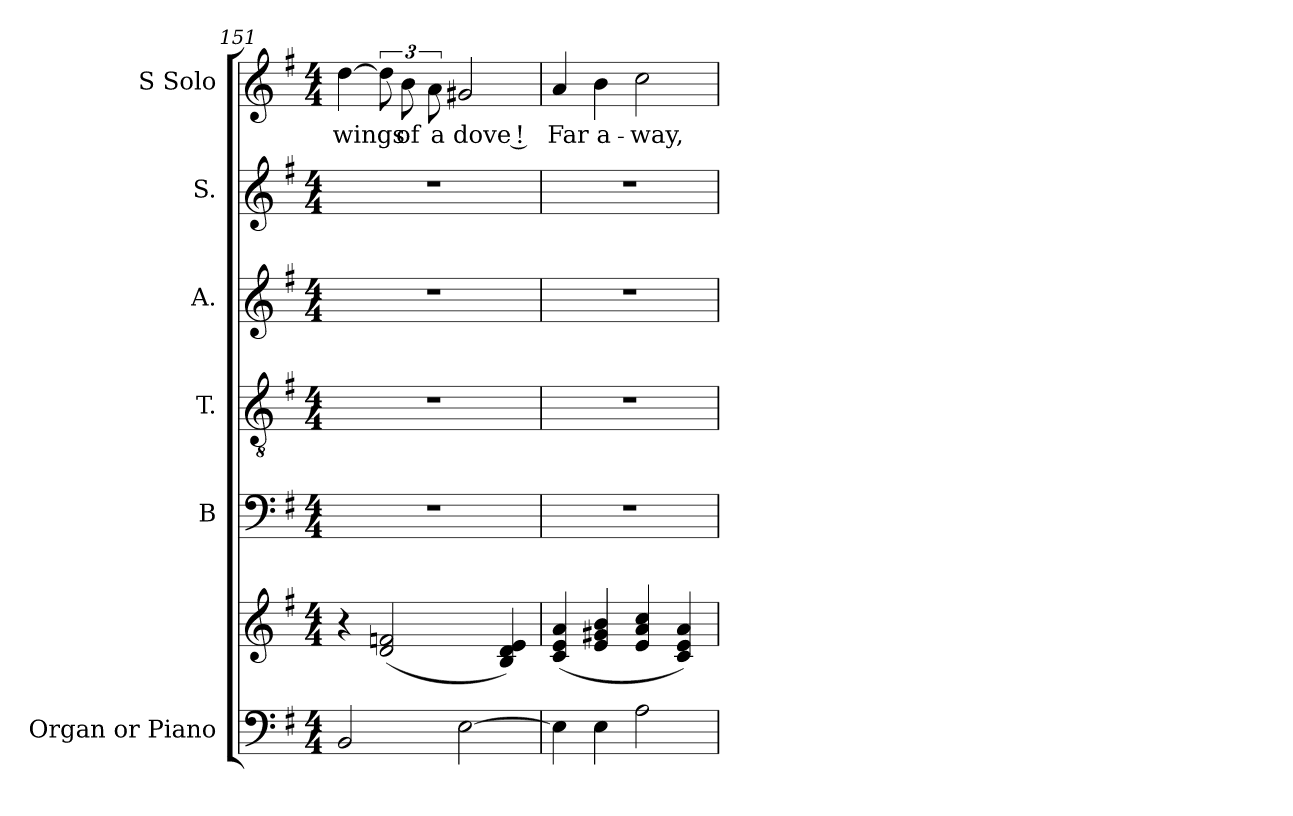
**kern	**kern	**kern	**kern	**kern	**kern	**kern	**text
*part6	*part6	*part5	*part4	*part3	*part2	*part1	*part1
*staff7	*staff6	*staff5	*staff4	*staff3	*staff2	*staff1	*staff1
*I"Organ or  Piano	*	*I"B	*I"T.	*I"A.	*I"S.	*I"S    Solo	*
*	*	*I'B.	*I'T.	*I'A.	*I'S.	*I'S.	*
*clefF4	*clefG2	*clefF4	*clefGv2	*clefG2	*clefG2	*clefG2	*
*	*	*	*ITrd7c12	*	*	*	*
*k[f#]	*k[f#]	*k[f#]	*k[f#]	*k[f#]	*k[f#]	*k[f#]	*
*G:	*G:	*G:	*G:	*G:	*G:	*G:	*
*M4/4	*M4/4	*M4/4	*M4/4	*M4/4	*M4/4	*M4/4	*
=151	=151	=151	=151	=151	=151	=151	=151
2BB/	4r	1r	1r	1r	1r	[4dd\	wings
.	(2d/ 2fn/	.	.	.	.	12dd\]	.
.	.	.	.	.	.	12b\	of
.	.	.	.	.	.	12a\	a
[2E\	.	.	.	.	.	2g#X/	dove !
.	4B/ 4d/ 4e/)	.	.	.	.	.	.
=152	=152	=152	=152	=152	=152	=152	=152
4E\]	(4c/ 4e/ 4a/	1r	1r	1r	1r	4a/	Far
4E\	4e/ 4g#X/ 4b/	.	.	.	.	4b\	a-
2A\	4e/ 4a/ 4cc/	.	.	.	.	2cc\	-way,
.	4c/ 4e/ 4a/)	.	.	.	.	.	.
=	=	=	=	=	=	=	=
*-	*-	*-	*-	*-	*-	*-	*-
